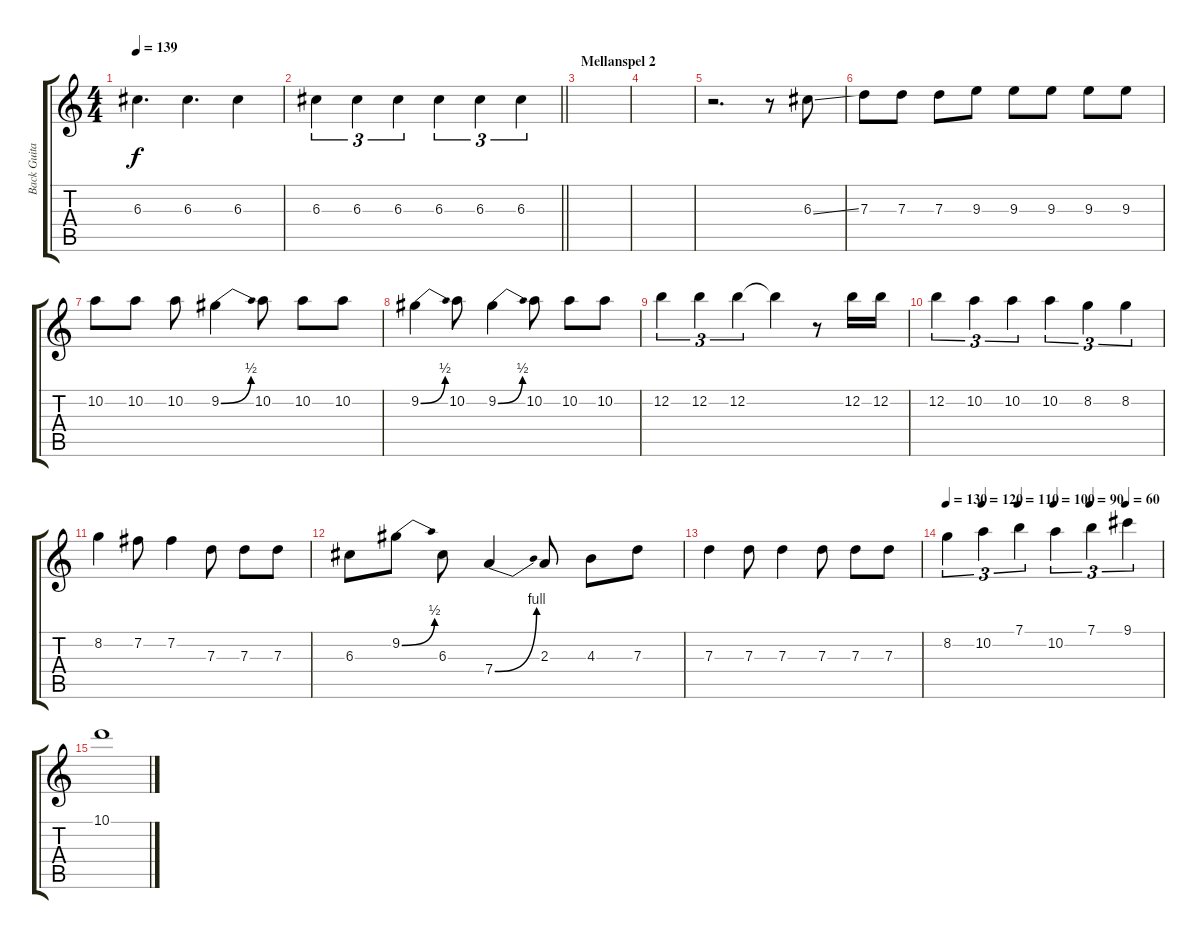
\track ("Back Guitar" "Back Guita") {instrument overdrivenguitar}
\staff {score tabs}
\tuning (E4 B3 G3 D3 A2 E2) {hide}
\ts (4 4)
\tempo 139
\clef g2
\ks c
6.3.4{d dy f} 6.3.4{d} 6.3.4 |
\barLineRight lightlight
6.3.4{tu (3 2)} 6.3.4{tu (3 2)} 6.3.4{tu (3 2)} 6.3.4{tu (3 2)} 6.3.4{tu (3 2)} 6.3.4{tu (3 2)} |
\section ("" "Mellanspel 2")
|
|
r.2{d} r.8 6.3{ss}.8 |
7.3.8 7.3.8 7.3.8 9.3.8 9.3.8 9.3.8 9.3.8 9.3.8 |
10.2.8 10.2.8 10.2.8 9.2{be (bend 0 0 60 2)}.4 10.2.8 10.2.8 10.2.8 |
9.2{be (bend 0 0 60 2)}.4 10.2.8 9.2{be (bend 0 0 60 2)}.4 10.2.8 10.2.8 10.2.8 |
12.2.4{tu (3 2)} 12.2.4{tu (3 2)} 12.2.4{tu (3 2)} 12.2{t}.4 r.8 12.2.16 12.2.16 |
12.2.4{tu (3 2)} 10.2.4{tu (3 2)} 10.2.4{tu (3 2)} 10.2.4{tu (3 2)} 8.2.4{tu (3 2)} 8.2.4{tu (3 2)} |
8.2.4 7.2.8 7.2.4 7.3.8 7.3.8 7.3.8 |
6.3.8 9.2{be (bend 0 0 60 2)}.8 6.3.8 7.4{be (bend 0 0 60 4)}.4 2.3.8 4.3.8 7.3.8 |
7.3.4 7.3.8 7.3.4 7.3.8 7.3.8 7.3.8 |
\tempo 130
\tempo (120 0.16666666666666666)
\tempo (110 0.3333333333333333)
\tempo (100 0.5)
\tempo (90 0.6666666666666666)
\tempo (60 0.8333333333333334)
8.2.4{tu (3 2)} 10.2.4{tu (3 2)} 7.1.4{tu (3 2)} 10.2.4{tu (3 2)} 7.1.4{tu (3 2)} 9.1.4{tu (3 2)} |
10.1.1
